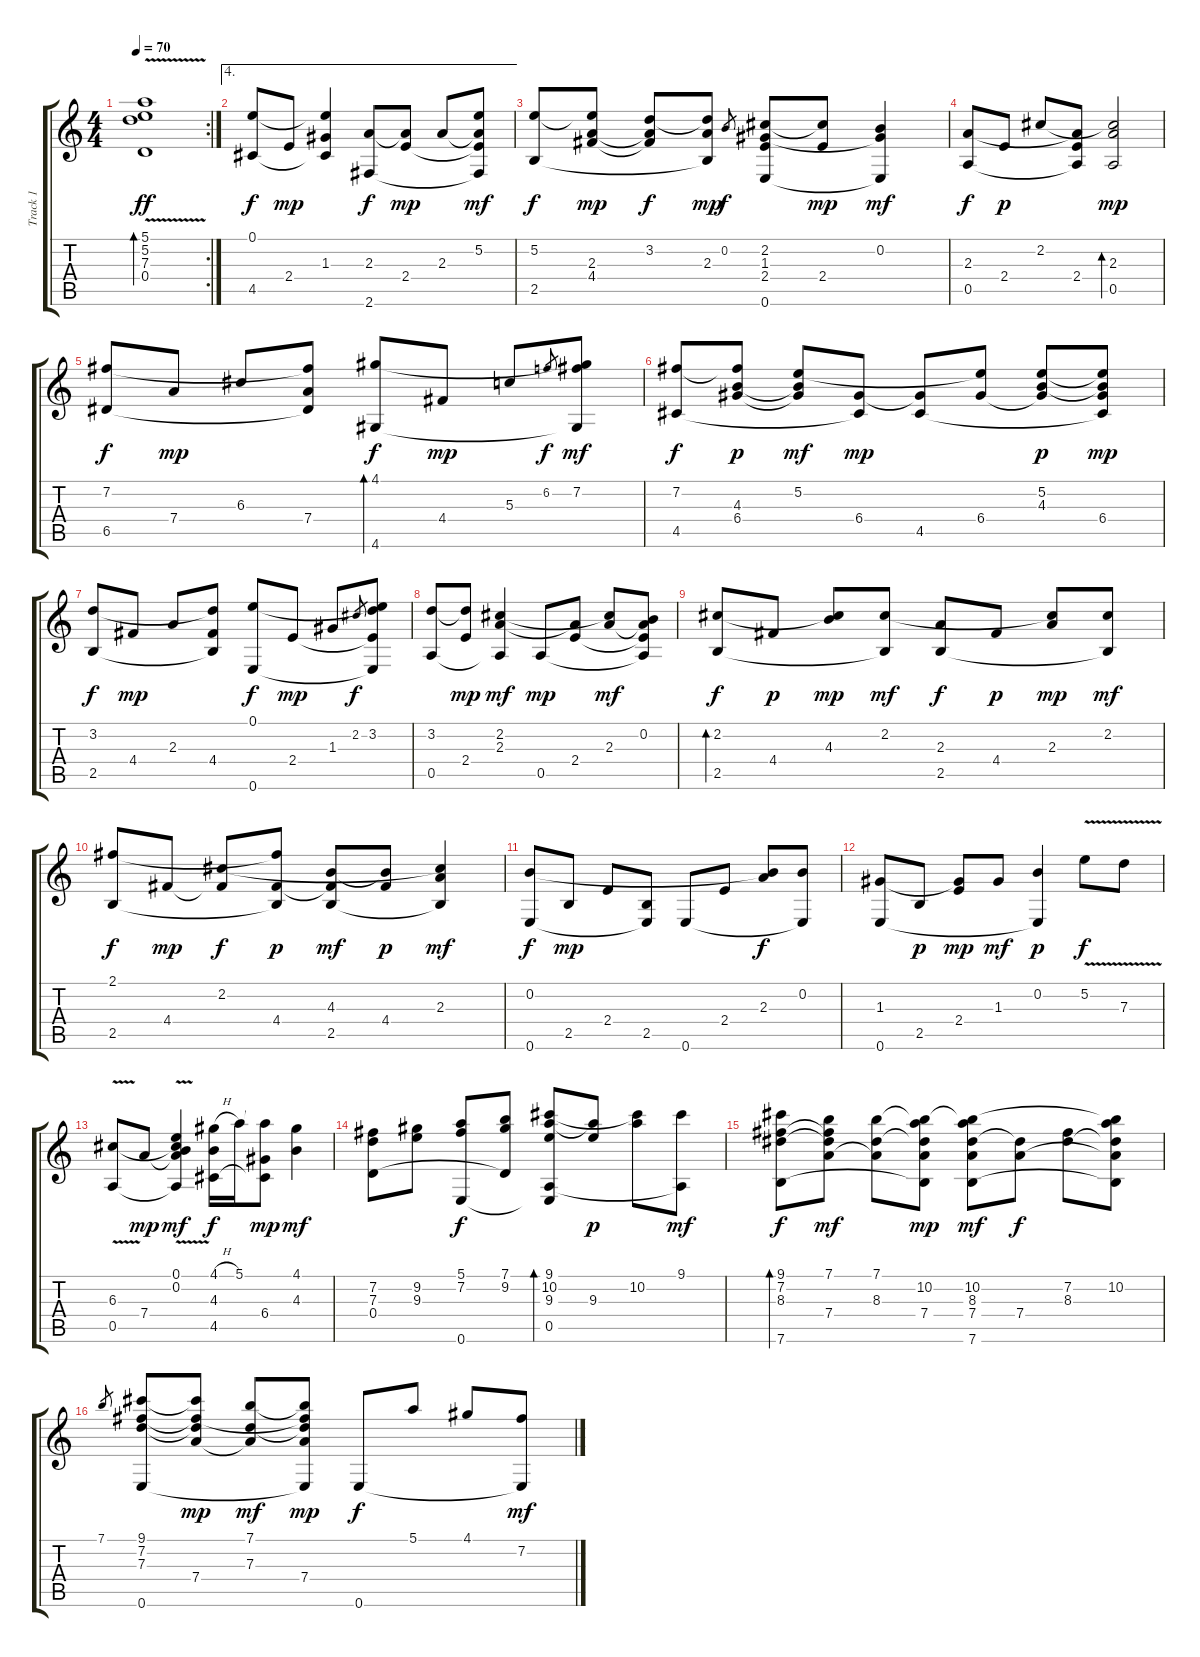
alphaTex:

\track ("Track 1" "Track 1") {instrument acousticguitarnylon}
\staff {score tabs}
\tuning (E4 B3 G3 D3 A2 E2) {hide}
\rc 2
\ts (4 4)
\tempo 70
\clef g2
\ks c
(5.1{v} 5.2 7.3 0.4).1{bd 240 dy ff} |
\ae 4
(0.1 4.5).8{dy f} 2.4.8{dy mp} (0.1{t} 1.3 4.5{t}).4 (2.3 2.6).8{dy f} (2.3{t} 2.4).8{dy mp} 2.3.8 (5.2 2.3{t} 2.4{t} 2.6{t}).8{dy mf} |
(5.2 2.5).8{dy f} (5.2{t} 2.3 4.4).8{dy mp} (3.2 2.3{t} 4.4{t}).8{dy f} (3.2{t} 2.3 2.5{t}).8{dy mp} 0.2.8{gr dy f} (2.2 1.3 2.4 0.6).8 (2.2{t} 2.4).8{dy mp} (0.2 1.3{t} 0.6{t}).4{dy mf} |
(2.3 0.5).8{dy f} 2.4.8{dy p} 2.2.8 (2.3{t} 2.4 0.5{t}).8 (2.2{t} 2.3 0.5).2{bd 240 dy mp} |
(7.2 6.5).8{dy f} 7.4.8{dy mp} 6.3.8 (7.2{t} 7.4 6.5{t}).8 (4.1 4.6).8{bd 240 dy f} 4.4.8{dy mp} 5.3.8 6.2.8{gr dy f} (4.1{t} 7.2 4.6{t}).8{dy mf} |
(7.2 4.5).8{dy f} (7.2{t} 4.3 6.4).8{dy p} (5.2 4.3{t} 6.4{t}).8{dy mf} (6.4 4.5{t}).8{dy mp} (6.4{t} 4.5).8 (5.2{t} 6.4).8 (5.2 4.3 6.4{t}).8{dy p} (5.2{t} 4.3{t} 6.4 4.5{t}).8{dy mp} |
(3.2 2.5).8{dy f} 4.4.8{dy mp} 2.3.8 (3.2{t} 4.4 2.5{t}).8 (0.1 0.6).8{dy f} 2.4.8{dy mp} 1.3.8 2.2.8{gr dy f} (0.1{t} 3.2 2.4{t} 0.6{t}).8 |
(3.2 0.5).8 (3.2{t} 2.4).8{dy mp} (2.2 2.3 0.5{t}).4{dy mf} 0.5.8{dy mp} (2.3{t} 2.4).8 (2.2{t} 2.3).8{dy mf} (0.2 2.3{t} 2.4{t} 0.5{t}).8 |
(2.2 2.5).8{bd 240 dy f} 4.4.8{dy p} (2.2{t} 4.3).8{dy mp} (2.2 2.5{t}).8{dy mf} (2.3 2.5).8{dy f} 4.4.8{dy p} (2.2{t} 2.3).8{dy mp} (2.2 2.5{t}).8{dy mf} |
(2.1 2.5).8{dy f} 4.4.8{dy mp} (2.2 4.4{t}).8{dy f} (2.1{t} 4.4 2.5{t}).8{dy p} (4.3 4.4{t} 2.5).8{dy mf} (4.3{t} 4.4).8{dy p} (2.2{t} 2.3 2.5{t}).4{dy mf} |
(0.2 0.6).8{dy f} 2.5.8{dy mp} 2.4.8 (2.5 0.6{t}).8 0.6.8 2.4.8 (0.2{t} 2.3).8{dy f} (0.2 0.6{t}).8 |
(1.3 0.6).8 2.5.8{dy p} (1.3{t} 2.4).8{dy mp} 1.3.8{dy mf} (0.2 0.6{t}).4{dy p} 5.2{v}.8{dy f} 7.3{v}.8 |
(6.3{v} 0.5).8 7.4.8{dy mp} (0.1 0.2 6.3{t} 7.4{t} 0.5{t}).4{dy mf} (4.1{h} 4.3 4.5).16{dy f} 5.1.16 (5.1{t} 6.4 4.5{t}).8{dy mp} (4.1 4.3).4{dy mf} |
(7.2 7.3 0.4).8 (9.2 9.3).8 (5.1 7.2 0.6).8{dy f} (7.1 9.2 0.4{t}).8 (9.1 10.2 9.3 0.5 0.6{t}).8{bd 240} (10.2{t} 9.3).8{dy p} (9.1{t} 10.2).8 (9.1 0.5{t}).8{dy mf} |
(9.1 7.2 8.3 7.6).8{bd 240 dy f} (7.1 7.2{t} 8.3{t} 7.4).8{dy mf} (7.1 8.3 7.4{t}).8 (7.1{t} 10.2 8.3{t} 7.4 7.6{t}).8{dy mp} (7.1{t} 10.2 8.3 7.4 7.6).8{dy mf} (8.3{t} 7.4).8{dy f} (7.2 8.3).8 (7.1{t} 10.2 8.3{t} 7.4{t} 7.6{t}).8 |
7.1.8{gr} (9.1 7.2 7.3 0.6).8 (9.1{t} 7.2{t} 7.3{t} 7.4).8{dy mp} (7.1 7.3 7.4{t}).8{dy mf} (7.1{t} 7.2{t} 7.3{t} 7.4 0.6{t}).8{dy mp} 0.6.8{dy f} 5.1.8 4.1.8 (7.2 0.6{t}).8{dy mf}
